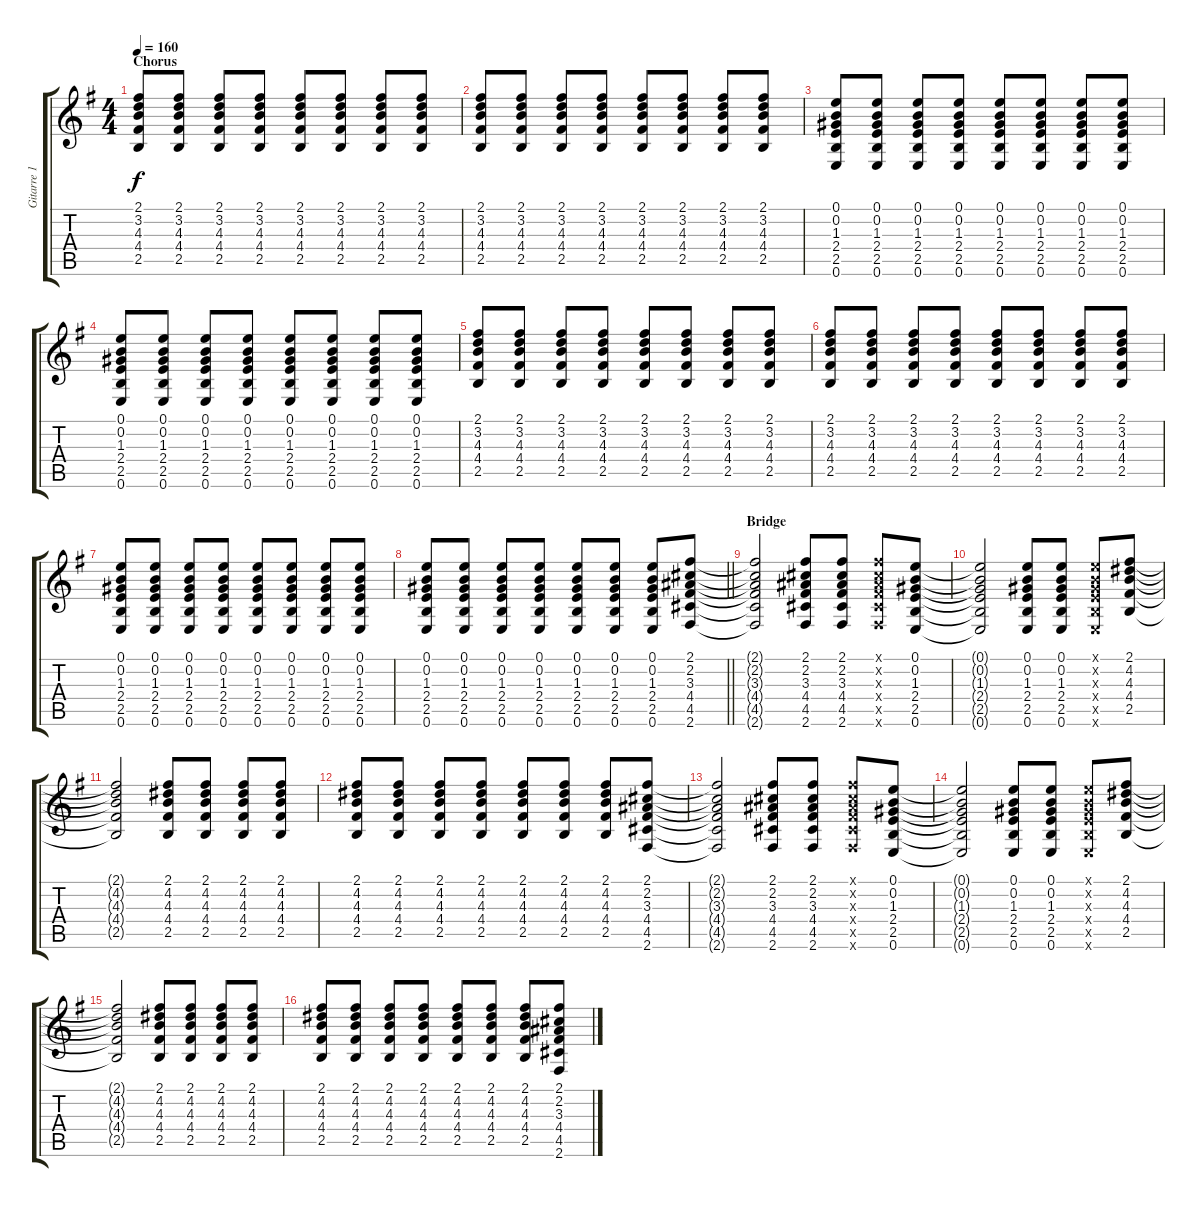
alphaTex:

\track ("Gitarre 1 (Verzerrt)" "Gitarre 1 ") {instrument overdrivenguitar}
\staff {score tabs}
\tuning (E4 B3 G3 D3 A2 E2) {hide}
\ts (4 4)
\section ("" "Chorus")
\tempo 160
\clef g2
\ks g
(2.1 3.2 4.3 4.4 2.5).8{dy f} (2.1 3.2 4.3 4.4 2.5).8 (2.1 3.2 4.3 4.4 2.5).8 (2.1 3.2 4.3 4.4 2.5).8 (2.1 3.2 4.3 4.4 2.5).8 (2.1 3.2 4.3 4.4 2.5).8 (2.1 3.2 4.3 4.4 2.5).8 (2.1 3.2 4.3 4.4 2.5).8 |
(2.1 3.2 4.3 4.4 2.5).8 (2.1 3.2 4.3 4.4 2.5).8 (2.1 3.2 4.3 4.4 2.5).8 (2.1 3.2 4.3 4.4 2.5).8 (2.1 3.2 4.3 4.4 2.5).8 (2.1 3.2 4.3 4.4 2.5).8 (2.1 3.2 4.3 4.4 2.5).8 (2.1 3.2 4.3 4.4 2.5).8 |
(0.1 0.2 1.3 2.4 2.5 0.6).8 (0.1 0.2 1.3 2.4 2.5 0.6).8 (0.1 0.2 1.3 2.4 2.5 0.6).8 (0.1 0.2 1.3 2.4 2.5 0.6).8 (0.1 0.2 1.3 2.4 2.5 0.6).8 (0.1 0.2 1.3 2.4 2.5 0.6).8 (0.1 0.2 1.3 2.4 2.5 0.6).8 (0.1 0.2 1.3 2.4 2.5 0.6).8 |
(0.1 0.2 1.3 2.4 2.5 0.6).8 (0.1 0.2 1.3 2.4 2.5 0.6).8 (0.1 0.2 1.3 2.4 2.5 0.6).8 (0.1 0.2 1.3 2.4 2.5 0.6).8 (0.1 0.2 1.3 2.4 2.5 0.6).8 (0.1 0.2 1.3 2.4 2.5 0.6).8 (0.1 0.2 1.3 2.4 2.5 0.6).8 (0.1 0.2 1.3 2.4 2.5 0.6).8 |
(2.1 3.2 4.3 4.4 2.5).8 (2.1 3.2 4.3 4.4 2.5).8 (2.1 3.2 4.3 4.4 2.5).8 (2.1 3.2 4.3 4.4 2.5).8 (2.1 3.2 4.3 4.4 2.5).8 (2.1 3.2 4.3 4.4 2.5).8 (2.1 3.2 4.3 4.4 2.5).8 (2.1 3.2 4.3 4.4 2.5).8 |
(2.1 3.2 4.3 4.4 2.5).8 (2.1 3.2 4.3 4.4 2.5).8 (2.1 3.2 4.3 4.4 2.5).8 (2.1 3.2 4.3 4.4 2.5).8 (2.1 3.2 4.3 4.4 2.5).8 (2.1 3.2 4.3 4.4 2.5).8 (2.1 3.2 4.3 4.4 2.5).8 (2.1 3.2 4.3 4.4 2.5).8 |
(0.1 0.2 1.3 2.4 2.5 0.6).8 (0.1 0.2 1.3 2.4 2.5 0.6).8 (0.1 0.2 1.3 2.4 2.5 0.6).8 (0.1 0.2 1.3 2.4 2.5 0.6).8 (0.1 0.2 1.3 2.4 2.5 0.6).8 (0.1 0.2 1.3 2.4 2.5 0.6).8 (0.1 0.2 1.3 2.4 2.5 0.6).8 (0.1 0.2 1.3 2.4 2.5 0.6).8 |
\barLineRight lightlight
(0.1 0.2 1.3 2.4 2.5 0.6).8 (0.1 0.2 1.3 2.4 2.5 0.6).8 (0.1 0.2 1.3 2.4 2.5 0.6).8 (0.1 0.2 1.3 2.4 2.5 0.6).8 (0.1 0.2 1.3 2.4 2.5 0.6).8 (0.1 0.2 1.3 2.4 2.5 0.6).8 (0.1 0.2 1.3 2.4 2.5 0.6).8 (2.1 2.2 3.3 4.4 4.5 2.6).8 |
\section ("" "Bridge")
(2.1{t} 2.2{t} 3.3{t} 4.4{t} 4.5{t} 2.6{t}).2 (2.1 2.2 3.3 4.4 4.5 2.6).8 (2.1 2.2 3.3 4.4 4.5 2.6).8 (2.1{x} 2.2{x} 3.3{x} 4.4{x} 4.5{x} 2.6{x}).8 (0.1 0.2 1.3 2.4 2.5 0.6).8 |
(0.1{t} 0.2{t} 1.3{t} 2.4{t} 2.5{t} 0.6{t}).2 (0.1 0.2 1.3 2.4 2.5 0.6).8 (0.1 0.2 1.3 2.4 2.5 0.6).8 (0.1{x} 0.2{x} 1.3{x} 2.4{x} 2.5{x} 0.6{x}).8 (2.1 4.2 4.3 4.4 2.5).8 |
(2.1{t} 4.2{t} 4.3{t} 4.4{t} 2.5{t}).2 (2.1 4.2 4.3 4.4 2.5).8 (2.1 4.2 4.3 4.4 2.5).8 (2.1 4.2 4.3 4.4 2.5).8 (2.1 4.2 4.3 4.4 2.5).8 |
(2.1 4.2 4.3 4.4 2.5).8 (2.1 4.2 4.3 4.4 2.5).8 (2.1 4.2 4.3 4.4 2.5).8 (2.1 4.2 4.3 4.4 2.5).8 (2.1 4.2 4.3 4.4 2.5).8 (2.1 4.2 4.3 4.4 2.5).8 (2.1 4.2 4.3 4.4 2.5).8 (2.1 2.2 3.3 4.4 4.5 2.6).8 |
(2.1{t} 2.2{t} 3.3{t} 4.4{t} 4.5{t} 2.6{t}).2 (2.1 2.2 3.3 4.4 4.5 2.6).8 (2.1 2.2 3.3 4.4 4.5 2.6).8 (2.1{x} 2.2{x} 3.3{x} 4.4{x} 4.5{x} 2.6{x}).8 (0.1 0.2 1.3 2.4 2.5 0.6).8 |
(0.1{t} 0.2{t} 1.3{t} 2.4{t} 2.5{t} 0.6{t}).2 (0.1 0.2 1.3 2.4 2.5 0.6).8 (0.1 0.2 1.3 2.4 2.5 0.6).8 (0.1{x} 0.2{x} 1.3{x} 2.4{x} 2.5{x} 0.6{x}).8 (2.1 4.2 4.3 4.4 2.5).8 |
(2.1{t} 4.2{t} 4.3{t} 4.4{t} 2.5{t}).2 (2.1 4.2 4.3 4.4 2.5).8 (2.1 4.2 4.3 4.4 2.5).8 (2.1 4.2 4.3 4.4 2.5).8 (2.1 4.2 4.3 4.4 2.5).8 |
(2.1 4.2 4.3 4.4 2.5).8 (2.1 4.2 4.3 4.4 2.5).8 (2.1 4.2 4.3 4.4 2.5).8 (2.1 4.2 4.3 4.4 2.5).8 (2.1 4.2 4.3 4.4 2.5).8 (2.1 4.2 4.3 4.4 2.5).8 (2.1 4.2 4.3 4.4 2.5).8 (2.1 2.2 3.3 4.4 4.5 2.6).8
